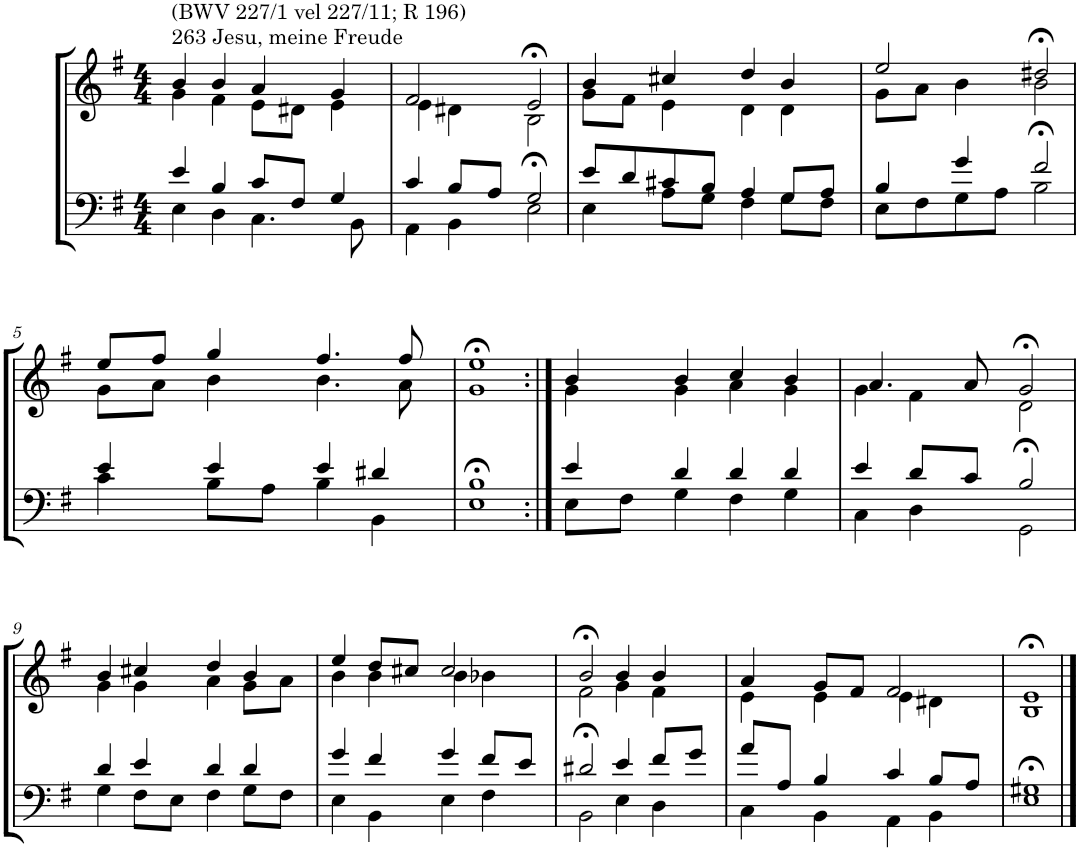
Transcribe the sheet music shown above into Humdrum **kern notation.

**kern	**kern
*part2	*part1
*staff2	*staff1
*I"Tenor/Baß	*I"Sopran/Alt
*clefF4	*clefG2
*k[f#]	*k[f#]
*M4/4	*M4/4
=1	=1
*^	*^
!	!	!LO:TX:a:t=263 Jesu, meine Freude	!
!	!	!LO:TX:a:t=(BWV 227/1 vel 227/11; R 196)	!
4e/	4E\	4b/	4g\
4B/	4D\	4b/	4f#\
8c/L	4.C\	4a/	8e\L
8F#/J	.	.	8d#X\J
4G/	.	4g/	4e\
.	8BB\	.	.
=2	=2	=2	=2
4c/	4AA\	2f#/	4e\
8B/L	4BB\	.	4d#X\
8A/J	.	.	.
2G/	2E>\	2e>/	2B\
=3	=3	=3	=3
8e/L	4E\	4b/	8g\L
8d/	.	.	8f#\J
8c#X/	8A\L	4cc#X/	4e\
8B/J	8G\J	.	.
4A/	4F#\	4dd/	4d\
8G/L	8G\L	4b/	4d\
8A/J	8F#\J	.	.
=4	=4	=4	=4
4B/	8E\L	2ee/	8g\L
.	8F#\	.	8a\J
4g/	8G\	.	4b\
.	8A\J	.	.
2f#/	2B>\	2dd#X>/	2b\
!!LO:LB:g=z	!!
=5	=5	=5	=5
4e/	4c\	8ee/L	8g\L
.	.	8ff#/J	8a\J
4e/	8B\L	4gg/	4b\
.	8A\J	.	.
4e/	4B\	4.ff#/	4.b\
4d#X/	4BB\	.	.
.	.	8ff#/	8a\
=6	=6	=6	=6
1B	1E>	1ee>	1g
=7:|!	=7:|!	=7:|!	=7:|!
4e/	8E\L	4b/	4g\
.	8F#\J	.	.
4d/	4G\	4b/	4g\
4d/	4F#\	4cc/	4a\
4d/	4G\	4b/	4g\
=8	=8	=8	=8
4e/	4C\	4.a/	4g\
8d/L	4D\	.	4f#\
8c/J	.	8a/	.
2B/	2GG>\	2g>/	2d\
!!LO:LB:g=z	!!
=9	=9	=9	=9
4d/	4G\	4b/	4g\
4e/	8F#\L	4cc#X/	4g\
.	8E\J	.	.
4d/	4F#\	4dd/	4a\
4d/	8G\L	4b/	8g\L
.	8F#\J	.	8a\J
=10	=10	=10	=10
4g/	4E\	4ee/	4b\
4f#/	4BB\	8dd/L	4b\
.	.	8cc#X/J	.
4g/	4E\	2cc#/	4b\
8f#/L	4F#\	.	4b-X\
8e/J	.	.	.
=11	=11	=11	=11
2d#X/	2BB>\	2b>/	2f#\
4e/	4E\	4b/	4g\
8f#/L	4D\	4b/	4f#\
8g/J	.	.	.
=12	=12	=12	=12
8a/L	4C\	4a/	4e\
8A/J	.	.	.
4B/	4BB\	8g/L	4e\
.	.	8f#/J	.
4c/	4AA\	2f#/	4e\
8B/L	4BB\	.	4d#X\
8A/J	.	.	.
=13	=13	=13	=13
1G#X	1E>	1e>	1B
*v	*v	*	*
*	*v	*v
==	==
*-	*-
